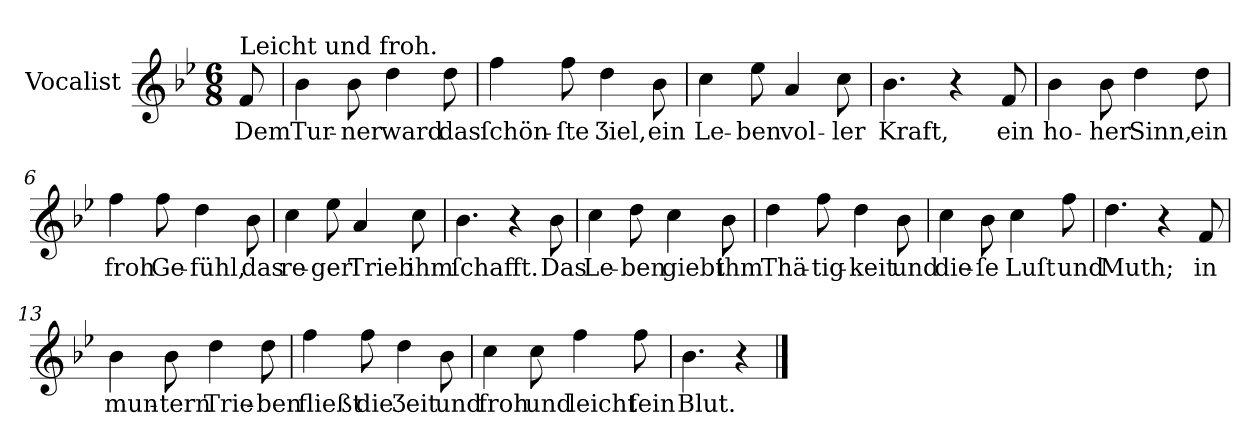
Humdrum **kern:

**kern	**text
*part1	*part1
*staff1	*staff1
*I"Vocalist	*
*clefG2	*
*k[b-e-]	*
*B-:	*
*M6/8	*
=	=
!LO:TX:a:t=Leicht und froh.	!
8f	Dem
=1	=1
4b-	Tur-
8b-	-ner
4dd	ward
8dd	das
=2	=2
4ff	ſchön-
8ff	-ſte
4dd	Ʒiel,
8b-	ein
=3	=3
4cc	Le-
8ee-	-ben
4a	vol-
8cc	-ler
=4	=4
4.b-	Kraft,
4r	.
8f	ein
=5	=5
4b-	ho-
8b-	-her
4dd	Sinn,
8dd	ein
=6	=6
4ff	froh
8ff	Ge-
4dd	-fühl,
8b-	das
=7	=7
4cc	re-
8ee-	-ger
4a	Trieb
8cc	ihm
=8	=8
4.b-	ſchafft.
4r	.
8b-	Das
=9	=9
4cc	Le-
8dd	-ben
4cc	giebt
8b-	ihm
=10	=10
4dd	Thä-
8ff	-tig-
4dd	-keit
8b-	und
=11	=11
4cc	die-
8b-	-ſe
4cc	Luſt
8ff	und
=12	=12
4.dd	Muth;
4r	.
8f	in
=13	=13
4b-	mun-
8b-	-tern
4dd	Trie-
8dd	-ben
=14	=14
4ff	fließt
8ff	die
4dd	Ʒeit
8b-	und
=15	=15
4cc	froh
8cc	und
4ff	leicht
8ff	ſein
=16	=16
4.b-	Blut.
4r	.
==	==
*-	*-
